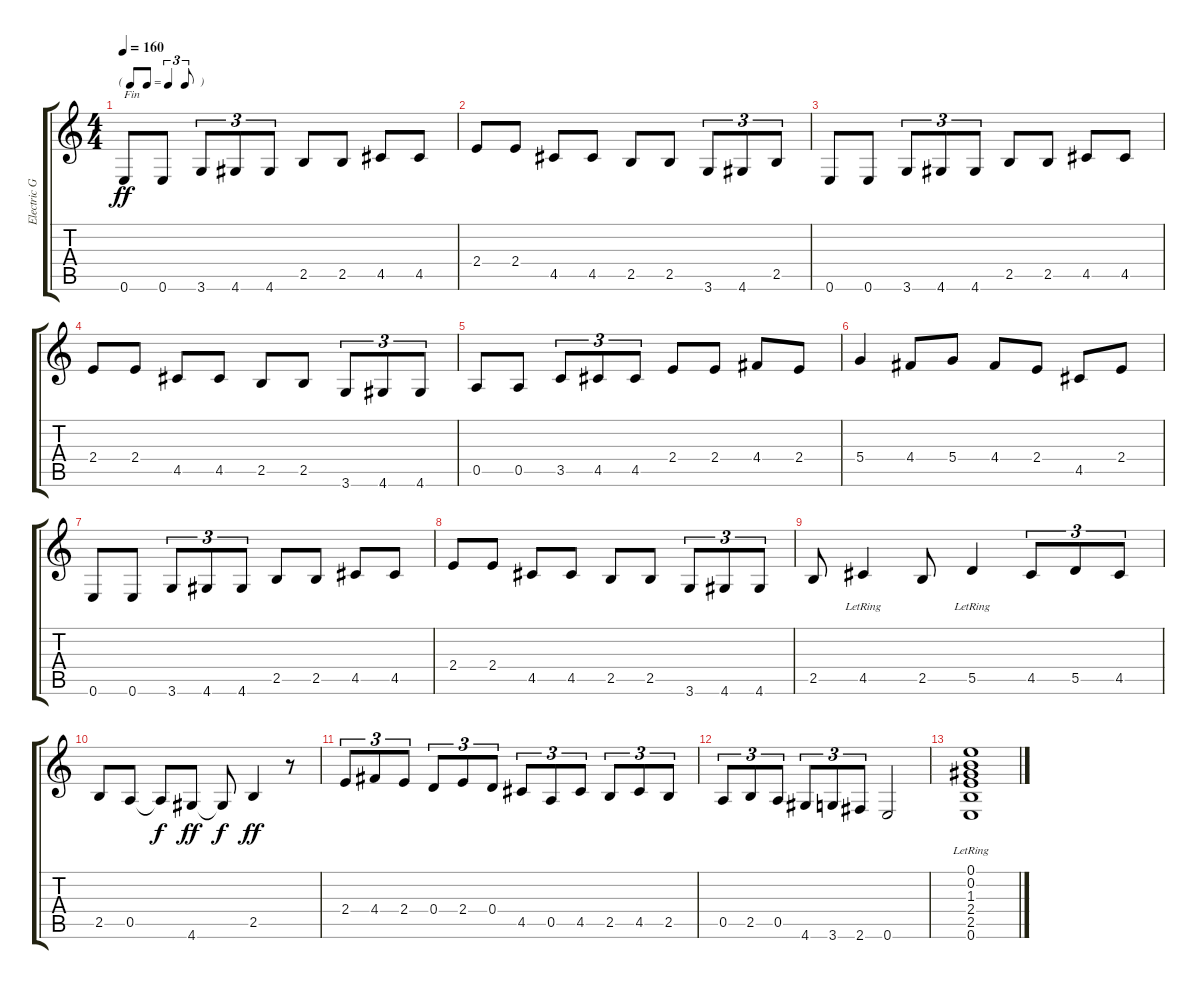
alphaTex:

\track ("Electric Guitar" "Electric G") {instrument electricbassfinger}
\staff {score tabs}
\tuning (E4 B3 G3 D3 A2 E2) {hide}
\ts (4 4)
\tf triplet8th
\tempo 160
\clef g2
\ks c
0.6.8{txt "Fin" dy ff} 0.6.8 3.6.8{tu (3 2)} 4.6.8{tu (3 2)} 4.6.8{tu (3 2)} 2.5.8 2.5.8 4.5.8 4.5.8 |
2.4.8 2.4.8 4.5.8 4.5.8 2.5.8 2.5.8 3.6.8{tu (3 2)} 4.6.8{tu (3 2)} 2.5.8{tu (3 2)} |
0.6.8 0.6.8 3.6.8{tu (3 2)} 4.6.8{tu (3 2)} 4.6.8{tu (3 2)} 2.5.8 2.5.8 4.5.8 4.5.8 |
2.4.8 2.4.8 4.5.8 4.5.8 2.5.8 2.5.8 3.6.8{tu (3 2)} 4.6.8{tu (3 2)} 4.6.8{tu (3 2)} |
0.5.8 0.5.8 3.5.8{tu (3 2)} 4.5.8{tu (3 2)} 4.5.8{tu (3 2)} 2.4.8 2.4.8 4.4.8 2.4.8 |
5.4.4 4.4.8 5.4.8 4.4.8 2.4.8 4.5.8 2.4.8 |
0.6.8 0.6.8 3.6.8{tu (3 2)} 4.6.8{tu (3 2)} 4.6.8{tu (3 2)} 2.5.8 2.5.8 4.5.8 4.5.8 |
2.4.8 2.4.8 4.5.8 4.5.8 2.5.8 2.5.8 3.6.8{tu (3 2)} 4.6.8{tu (3 2)} 4.6.8{tu (3 2)} |
2.5.8 4.5{lr}.4 2.5.8 5.5{lr}.4 4.5.8{tu (3 2)} 5.5.8{tu (3 2)} 4.5.8{tu (3 2)} |
2.5.8 0.5.8 0.5{t}.8{dy f} 4.6.8{dy ff} 4.6{t}.8{dy f} 2.5.4{dy ff} r.8 |
2.4.8{tu (3 2)} 4.4.8{tu (3 2)} 2.4.8{tu (3 2)} 0.4.8{tu (3 2)} 2.4.8{tu (3 2)} 0.4.8{tu (3 2)} 4.5.8{tu (3 2)} 0.5.8{tu (3 2)} 4.5.8{tu (3 2)} 2.5.8{tu (3 2)} 4.5.8{tu (3 2)} 2.5.8{tu (3 2)} |
0.5.8{tu (3 2)} 2.5.8{tu (3 2)} 0.5.8{tu (3 2)} 4.6.8{tu (3 2)} 3.6.8{tu (3 2)} 2.6.8{tu (3 2)} 0.6.2 |
(0.1{lr} 0.2{lr} 1.3{lr} 2.4{lr} 2.5{lr} 0.6{lr}).1
